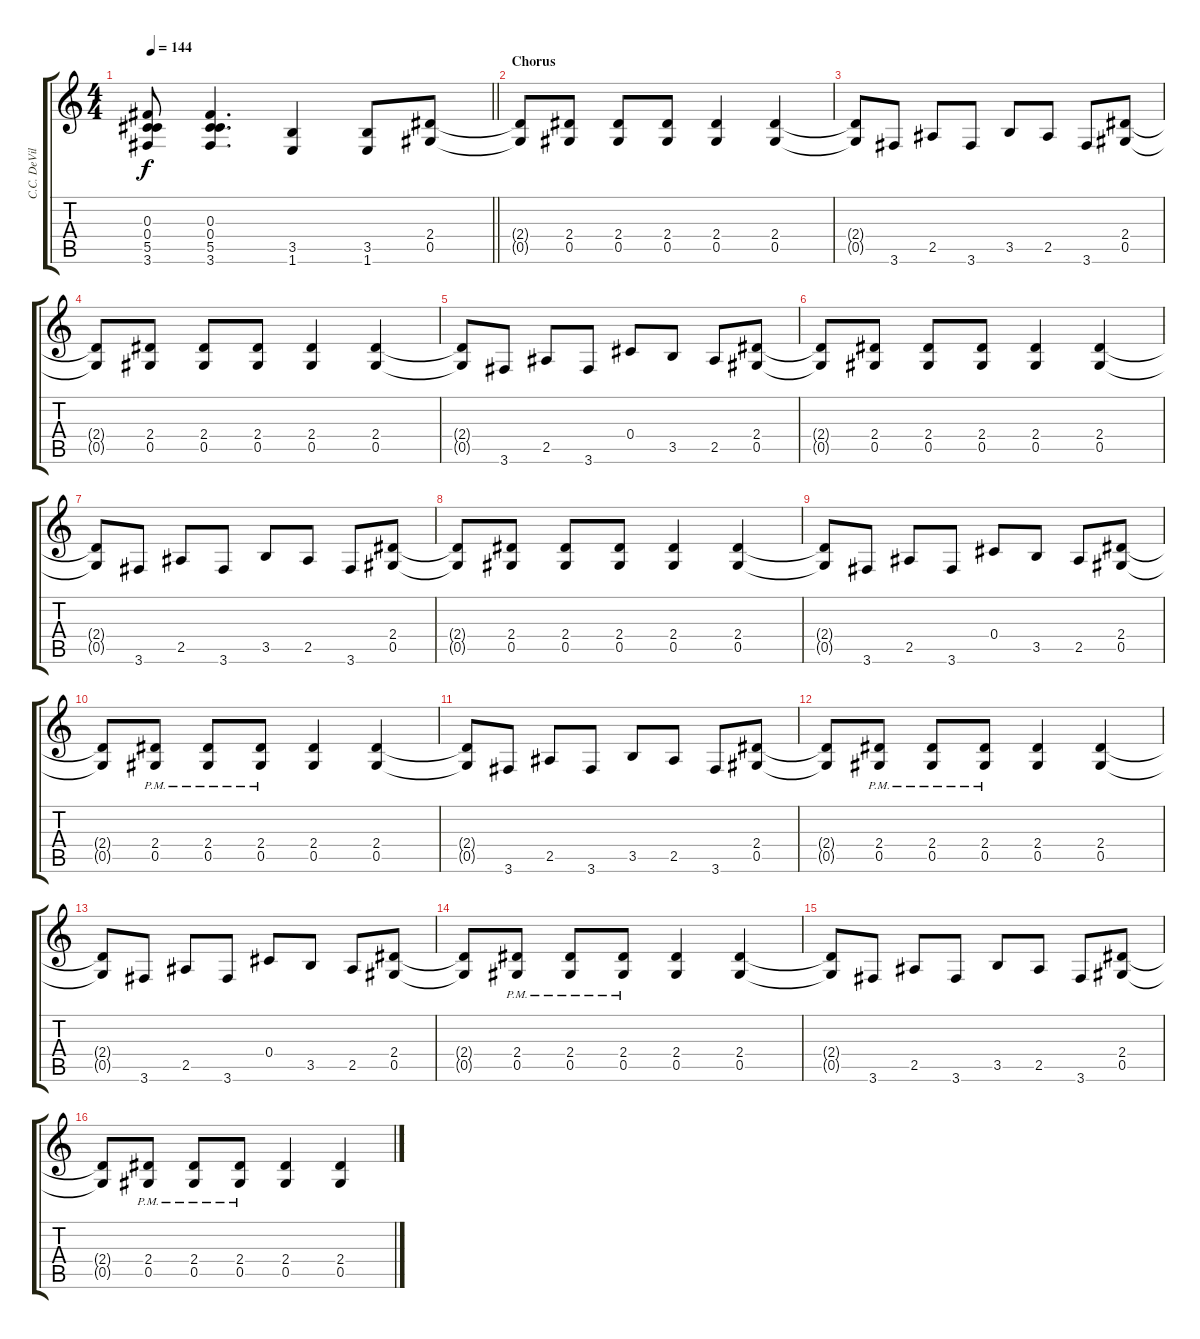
\track ("C.C. DeVille - Rhytm Guitar II" "C.C. DeVil") {instrument overdrivenguitar}
\staff {score tabs}
\tuning (Eb4 Bb3 Gb3 Db3 Ab2 Eb2) {hide}
\ts (4 4)
\tempo 144
\clef g2
\barLineRight lightlight
\ks c
(0.3{t} 0.4{t} 5.5{t} 3.6{t}).8{dy f} (0.3 0.4 5.5 3.6).4{d} (3.5 1.6).4 (3.5 1.6).8 (2.4 0.5).8 |
\section ("" "Chorus")
(2.4{t} 0.5{t}).8 (2.4 0.5).8 (2.4 0.5).8 (2.4 0.5).8 (2.4 0.5).4 (2.4 0.5).4 |
(2.4{t} 0.5{t}).8 3.6.8 2.5.8 3.6.8 3.5.8 2.5.8 3.6.8 (2.4 0.5).8 |
(2.4{t} 0.5{t}).8 (2.4 0.5).8 (2.4 0.5).8 (2.4 0.5).8 (2.4 0.5).4 (2.4 0.5).4 |
(2.4{t} 0.5{t}).8 3.6.8 2.5.8 3.6.8 0.4.8 3.5.8 2.5.8 (2.4 0.5).8 |
(2.4{t} 0.5{t}).8 (2.4 0.5).8 (2.4 0.5).8 (2.4 0.5).8 (2.4 0.5).4 (2.4 0.5).4 |
(2.4{t} 0.5{t}).8 3.6.8 2.5.8 3.6.8 3.5.8 2.5.8 3.6.8 (2.4 0.5).8 |
(2.4{t} 0.5{t}).8 (2.4 0.5).8 (2.4 0.5).8 (2.4 0.5).8 (2.4 0.5).4 (2.4 0.5).4 |
(2.4{t} 0.5{t}).8 3.6.8 2.5.8 3.6.8 0.4.8 3.5.8 2.5.8 (2.4 0.5).8 |
(2.4{t} 0.5{t}).8 (2.4{pm} 0.5{pm}).8 (2.4{pm} 0.5{pm}).8 (2.4{pm} 0.5{pm}).8 (2.4 0.5).4 (2.4 0.5).4 |
(2.4{t} 0.5{t}).8 3.6.8 2.5.8 3.6.8 3.5.8 2.5.8 3.6.8 (2.4 0.5).8 |
(2.4{t} 0.5{t}).8 (2.4{pm} 0.5{pm}).8 (2.4{pm} 0.5{pm}).8 (2.4{pm} 0.5{pm}).8 (2.4 0.5).4 (2.4 0.5).4 |
(2.4{t} 0.5{t}).8 3.6.8 2.5.8 3.6.8 0.4.8 3.5.8 2.5.8 (2.4 0.5).8 |
(2.4{t} 0.5{t}).8 (2.4{pm} 0.5{pm}).8 (2.4{pm} 0.5{pm}).8 (2.4{pm} 0.5{pm}).8 (2.4 0.5).4 (2.4 0.5).4 |
(2.4{t} 0.5{t}).8 3.6.8 2.5.8 3.6.8 3.5.8 2.5.8 3.6.8 (2.4 0.5).8 |
(2.4{t} 0.5{t}).8 (2.4{pm} 0.5{pm}).8 (2.4{pm} 0.5{pm}).8 (2.4{pm} 0.5{pm}).8 (2.4 0.5).4 (2.4 0.5).4
